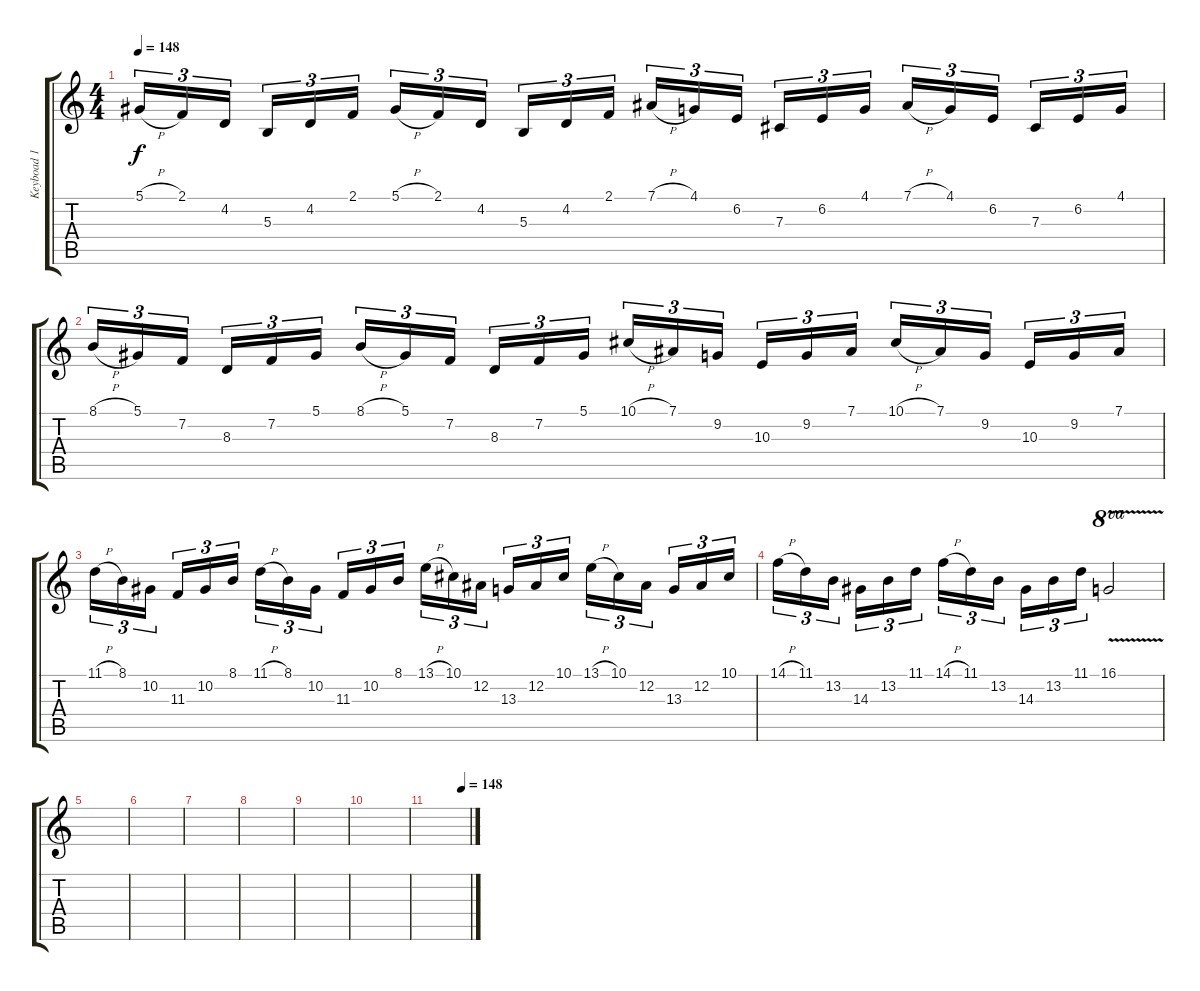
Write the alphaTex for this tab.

\track ("Keyboad 1" "Keyboad 1") {instrument choiraahs}
\staff {score tabs}
\tuning (Eb4 Bb3 Gb3 Db3 Ab2 Eb2) {hide}
\ts (4 4)
\tempo 148
\clef g2
\ks c
5.1{h}.16{tu (3 2) dy f} 2.1.16{tu (3 2)} 4.2.16{tu (3 2) beam splitsecondary} 5.3.16{tu (3 2)} 4.2.16{tu (3 2)} 2.1.16{tu (3 2)} 5.1{h}.16{tu (3 2)} 2.1.16{tu (3 2)} 4.2.16{tu (3 2) beam splitsecondary} 5.3.16{tu (3 2)} 4.2.16{tu (3 2)} 2.1.16{tu (3 2)} 7.1{h}.16{tu (3 2)} 4.1.16{tu (3 2)} 6.2.16{tu (3 2) beam splitsecondary} 7.3.16{tu (3 2)} 6.2.16{tu (3 2)} 4.1.16{tu (3 2)} 7.1{h}.16{tu (3 2)} 4.1.16{tu (3 2)} 6.2.16{tu (3 2) beam splitsecondary} 7.3.16{tu (3 2)} 6.2.16{tu (3 2)} 4.1.16{tu (3 2)} |
8.1{h}.16{tu (3 2)} 5.1.16{tu (3 2)} 7.2.16{tu (3 2) beam splitsecondary} 8.3.16{tu (3 2)} 7.2.16{tu (3 2)} 5.1.16{tu (3 2)} 8.1{h}.16{tu (3 2)} 5.1.16{tu (3 2)} 7.2.16{tu (3 2) beam splitsecondary} 8.3.16{tu (3 2)} 7.2.16{tu (3 2)} 5.1.16{tu (3 2)} 10.1{h}.16{tu (3 2)} 7.1.16{tu (3 2)} 9.2.16{tu (3 2) beam splitsecondary} 10.3.16{tu (3 2)} 9.2.16{tu (3 2)} 7.1.16{tu (3 2)} 10.1{h}.16{tu (3 2)} 7.1.16{tu (3 2)} 9.2.16{tu (3 2) beam splitsecondary} 10.3.16{tu (3 2)} 9.2.16{tu (3 2)} 7.1.16{tu (3 2)} |
11.1{h}.16{tu (3 2)} 8.1.16{tu (3 2)} 10.2.16{tu (3 2) beam splitsecondary} 11.3.16{tu (3 2)} 10.2.16{tu (3 2)} 8.1.16{tu (3 2)} 11.1{h}.16{tu (3 2)} 8.1.16{tu (3 2)} 10.2.16{tu (3 2) beam splitsecondary} 11.3.16{tu (3 2)} 10.2.16{tu (3 2)} 8.1.16{tu (3 2)} 13.1{h}.16{tu (3 2)} 10.1.16{tu (3 2)} 12.2.16{tu (3 2) beam splitsecondary} 13.3.16{tu (3 2)} 12.2.16{tu (3 2)} 10.1.16{tu (3 2)} 13.1{h}.16{tu (3 2)} 10.1.16{tu (3 2)} 12.2.16{tu (3 2) beam splitsecondary} 13.3.16{tu (3 2)} 12.2.16{tu (3 2)} 10.1.16{tu (3 2)} |
14.1{h}.16{tu (3 2)} 11.1.16{tu (3 2)} 13.2.16{tu (3 2) beam splitsecondary} 14.3.16{tu (3 2)} 13.2.16{tu (3 2)} 11.1.16{tu (3 2)} 14.1{h}.16{tu (3 2)} 11.1.16{tu (3 2)} 13.2.16{tu (3 2) beam splitsecondary} 14.3.16{tu (3 2)} 13.2.16{tu (3 2)} 11.1.16{tu (3 2)} 16.1{v}.2{ot 8va} |
|
|
|
|
|
|
\tempo (148 0.8125)
